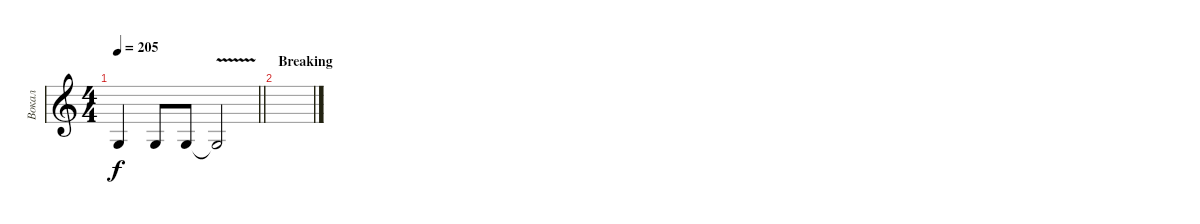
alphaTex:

\track ("Вокал" "Вокал") {instrument trumpet}
\staff {score}
\tuning (E4 B3 G3 D3 A2 E2) {hide}
\ts (4 4)
\tempo 205
\clef g2
\barLineRight lightlight
\ks aminor
0.3.4{dy f} 0.3.8 0.3.8 0.3{v t}.2 |
\section ("" "Breaking")
